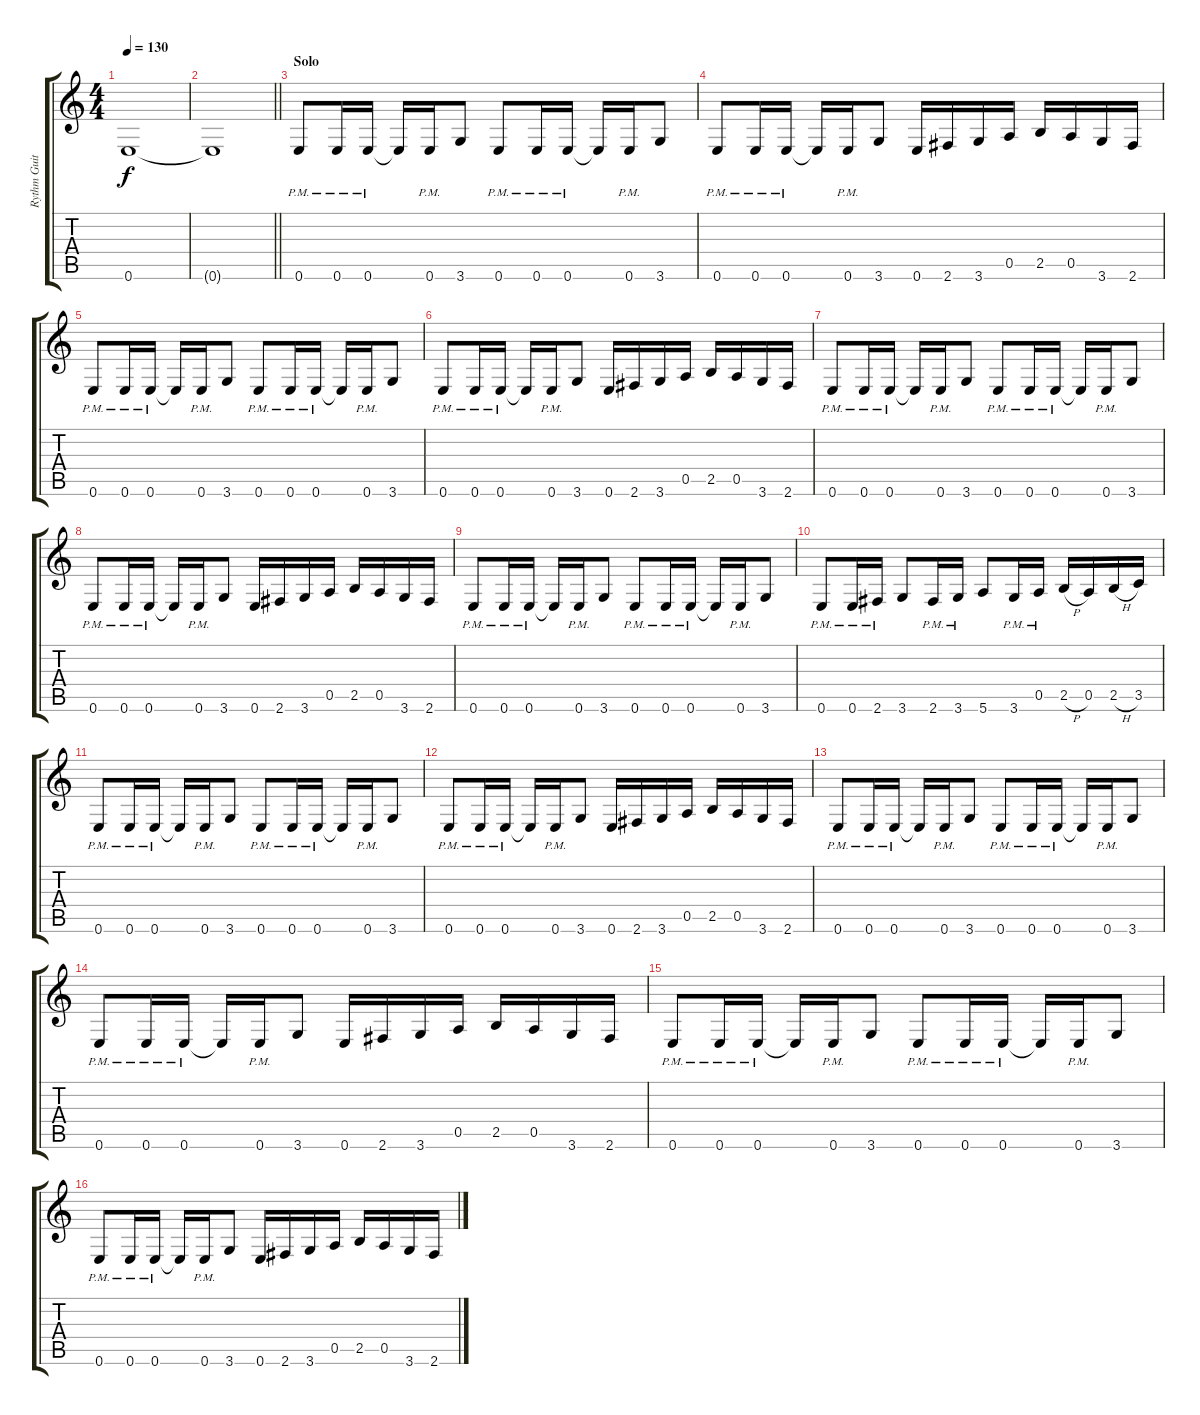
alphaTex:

\track ("Rythm Guitar" "Rythm Guit") {instrument distortionguitar}
\staff {score tabs}
\tuning (E4 B3 G3 D3 A2 E2) {hide}
\ts (4 4)
\tempo 130
\clef g2
\ks c
0.6{t}.1{dy f} |
\barLineRight lightlight
0.6{t}.1 |
\section ("" "Solo")
0.6{pm}.8{balance 8} 0.6{pm}.16 0.6{pm}.16 0.6{t}.16 0.6{pm}.16 3.6.8 0.6{pm}.8 0.6{pm}.16 0.6{pm}.16 0.6{t}.16 0.6{pm}.16 3.6.8 |
0.6{pm}.8 0.6{pm}.16 0.6{pm}.16 0.6{t}.16 0.6{pm}.16 3.6.8 0.6.16 2.6.16 3.6.16 0.5.16 2.5.16 0.5.16 3.6.16 2.6.16 |
0.6{pm}.8 0.6{pm}.16 0.6{pm}.16 0.6{t}.16 0.6{pm}.16 3.6.8 0.6{pm}.8 0.6{pm}.16 0.6{pm}.16 0.6{t}.16 0.6{pm}.16 3.6.8 |
0.6{pm}.8 0.6{pm}.16 0.6{pm}.16 0.6{t}.16 0.6{pm}.16 3.6.8 0.6.16 2.6.16 3.6.16 0.5.16 2.5.16 0.5.16 3.6.16 2.6.16 |
0.6{pm}.8 0.6{pm}.16 0.6{pm}.16 0.6{t}.16 0.6{pm}.16 3.6.8 0.6{pm}.8 0.6{pm}.16 0.6{pm}.16 0.6{t}.16 0.6{pm}.16 3.6.8 |
0.6{pm}.8 0.6{pm}.16 0.6{pm}.16 0.6{t}.16 0.6{pm}.16 3.6.8 0.6.16 2.6.16 3.6.16 0.5.16 2.5.16 0.5.16 3.6.16 2.6.16 |
0.6{pm}.8 0.6{pm}.16 0.6{pm}.16 0.6{t}.16 0.6{pm}.16 3.6.8 0.6{pm}.8 0.6{pm}.16 0.6{pm}.16 0.6{t}.16 0.6{pm}.16 3.6.8 |
0.6{pm}.8 0.6{pm}.16 2.6{pm}.16 3.6.8 2.6{pm}.16 3.6{pm}.16 5.6.8 3.6{pm}.16 0.5{pm}.16 2.5{h}.16 0.5.16 2.5{h}.16 3.5.16 |
0.6{pm}.8 0.6{pm}.16 0.6{pm}.16 0.6{t}.16 0.6{pm}.16 3.6.8 0.6{pm}.8 0.6{pm}.16 0.6{pm}.16 0.6{t}.16 0.6{pm}.16 3.6.8 |
0.6{pm}.8 0.6{pm}.16 0.6{pm}.16 0.6{t}.16 0.6{pm}.16 3.6.8 0.6.16 2.6.16 3.6.16 0.5.16 2.5.16 0.5.16 3.6.16 2.6.16 |
0.6{pm}.8 0.6{pm}.16 0.6{pm}.16 0.6{t}.16 0.6{pm}.16 3.6.8 0.6{pm}.8 0.6{pm}.16 0.6{pm}.16 0.6{t}.16 0.6{pm}.16 3.6.8 |
0.6{pm}.8 0.6{pm}.16 0.6{pm}.16 0.6{t}.16 0.6{pm}.16 3.6.8 0.6.16 2.6.16 3.6.16 0.5.16 2.5.16 0.5.16 3.6.16 2.6.16 |
0.6{pm}.8 0.6{pm}.16 0.6{pm}.16 0.6{t}.16 0.6{pm}.16 3.6.8 0.6{pm}.8 0.6{pm}.16 0.6{pm}.16 0.6{t}.16 0.6{pm}.16 3.6.8 |
0.6{pm}.8 0.6{pm}.16 0.6{pm}.16 0.6{t}.16 0.6{pm}.16 3.6.8 0.6.16 2.6.16 3.6.16 0.5.16 2.5.16 0.5.16 3.6.16 2.6.16
